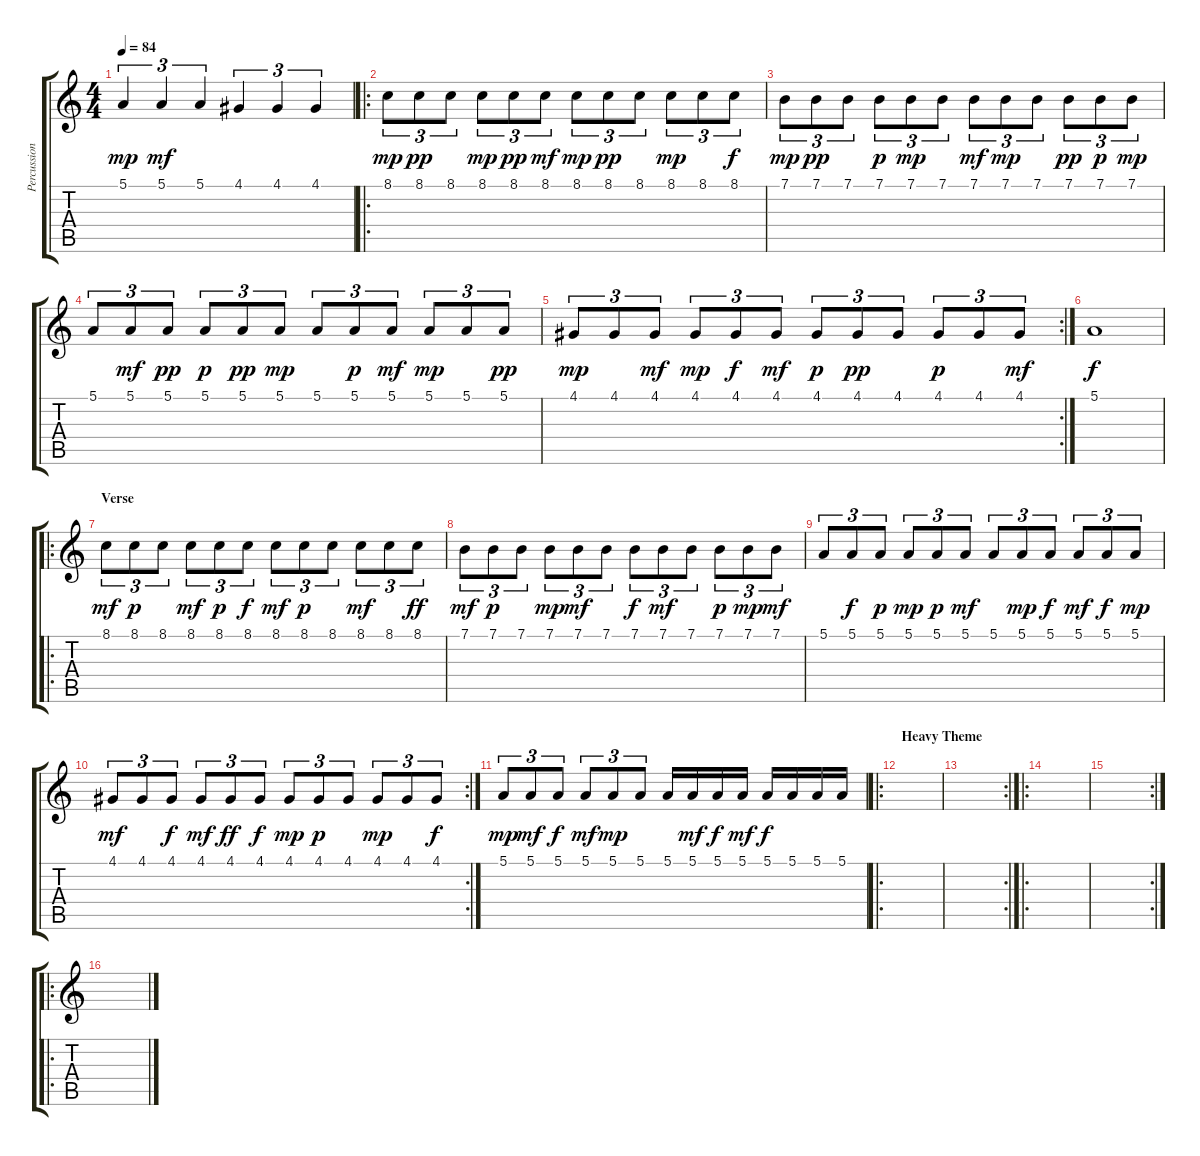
\track ("Percussion" "Percussion") {instrument agogo}
\staff {score tabs}
\tuning (E4 B3 G3 D3 A2 E2) {hide}
\ts (4 4)
\tempo 84
\clef g2
\ks c
5.1.4{tu (3 2) dy mp} 5.1.4{tu (3 2) dy mf} 5.1.4{tu (3 2)} 4.1.4{tu (3 2)} 4.1.4{tu (3 2)} 4.1.4{tu (3 2)} |
\ro
8.1.8{tu (3 2) dy mp} 8.1.8{tu (3 2) dy pp} 8.1.8{tu (3 2)} 8.1.8{tu (3 2) dy mp} 8.1.8{tu (3 2) dy pp} 8.1.8{tu (3 2) dy mf} 8.1.8{tu (3 2) dy mp} 8.1.8{tu (3 2) dy pp} 8.1.8{tu (3 2)} 8.1.8{tu (3 2) dy mp} 8.1.8{tu (3 2)} 8.1.8{tu (3 2) dy f} |
7.1.8{tu (3 2) dy mp} 7.1.8{tu (3 2) dy pp} 7.1.8{tu (3 2)} 7.1.8{tu (3 2) dy p} 7.1.8{tu (3 2) dy mp} 7.1.8{tu (3 2)} 7.1.8{tu (3 2) dy mf} 7.1.8{tu (3 2) dy mp} 7.1.8{tu (3 2)} 7.1.8{tu (3 2) dy pp} 7.1.8{tu (3 2) dy p} 7.1.8{tu (3 2) dy mp} |
5.1.8{tu (3 2)} 5.1.8{tu (3 2) dy mf} 5.1.8{tu (3 2) dy pp} 5.1.8{tu (3 2) dy p} 5.1.8{tu (3 2) dy pp} 5.1.8{tu (3 2) dy mp} 5.1.8{tu (3 2)} 5.1.8{tu (3 2) dy p} 5.1.8{tu (3 2) dy mf} 5.1.8{tu (3 2) dy mp} 5.1.8{tu (3 2)} 5.1.8{tu (3 2) dy pp} |
\rc 2
4.1.8{tu (3 2) dy mp} 4.1.8{tu (3 2)} 4.1.8{tu (3 2) dy mf} 4.1.8{tu (3 2) dy mp} 4.1.8{tu (3 2) dy f} 4.1.8{tu (3 2) dy mf} 4.1.8{tu (3 2) dy p} 4.1.8{tu (3 2) dy pp} 4.1.8{tu (3 2)} 4.1.8{tu (3 2) dy p} 4.1.8{tu (3 2)} 4.1.8{tu (3 2) dy mf} |
5.1.1{dy f} |
\ro
\section ("" "Verse")
8.1.8{tu (3 2) dy mf} 8.1.8{tu (3 2) dy p} 8.1.8{tu (3 2)} 8.1.8{tu (3 2) dy mf} 8.1.8{tu (3 2) dy p} 8.1.8{tu (3 2) dy f} 8.1.8{tu (3 2) dy mf} 8.1.8{tu (3 2) dy p} 8.1.8{tu (3 2)} 8.1.8{tu (3 2) dy mf} 8.1.8{tu (3 2)} 8.1.8{tu (3 2) dy ff} |
7.1.8{tu (3 2) dy mf} 7.1.8{tu (3 2) dy p} 7.1.8{tu (3 2)} 7.1.8{tu (3 2) dy mp} 7.1.8{tu (3 2) dy mf} 7.1.8{tu (3 2)} 7.1.8{tu (3 2) dy f} 7.1.8{tu (3 2) dy mf} 7.1.8{tu (3 2)} 7.1.8{tu (3 2) dy p} 7.1.8{tu (3 2) dy mp} 7.1.8{tu (3 2) dy mf} |
5.1.8{tu (3 2)} 5.1.8{tu (3 2) dy f} 5.1.8{tu (3 2) dy p} 5.1.8{tu (3 2) dy mp} 5.1.8{tu (3 2) dy p} 5.1.8{tu (3 2) dy mf} 5.1.8{tu (3 2)} 5.1.8{tu (3 2) dy mp} 5.1.8{tu (3 2) dy f} 5.1.8{tu (3 2) dy mf} 5.1.8{tu (3 2) dy f} 5.1.8{tu (3 2) dy mp} |
\rc 2
4.1.8{tu (3 2) dy mf} 4.1.8{tu (3 2)} 4.1.8{tu (3 2) dy f} 4.1.8{tu (3 2) dy mf} 4.1.8{tu (3 2) dy ff} 4.1.8{tu (3 2) dy f} 4.1.8{tu (3 2) dy mp} 4.1.8{tu (3 2) dy p} 4.1.8{tu (3 2)} 4.1.8{tu (3 2) dy mp} 4.1.8{tu (3 2)} 4.1.8{tu (3 2) dy f} |
5.1.8{tu (3 2) dy mp} 5.1.8{tu (3 2) dy mf} 5.1.8{tu (3 2) dy f} 5.1.8{tu (3 2) dy mf} 5.1.8{tu (3 2) dy mp} 5.1.8{tu (3 2)} 5.1.16 5.1.16{dy mf} 5.1.16{dy f} 5.1.16{dy mf} 5.1.16{dy f} 5.1.16 5.1.16 5.1.16 |
\ro
\section ("" "Heavy Theme")
|
\rc 2
|
\ro
|
\rc 2
|
\ro
